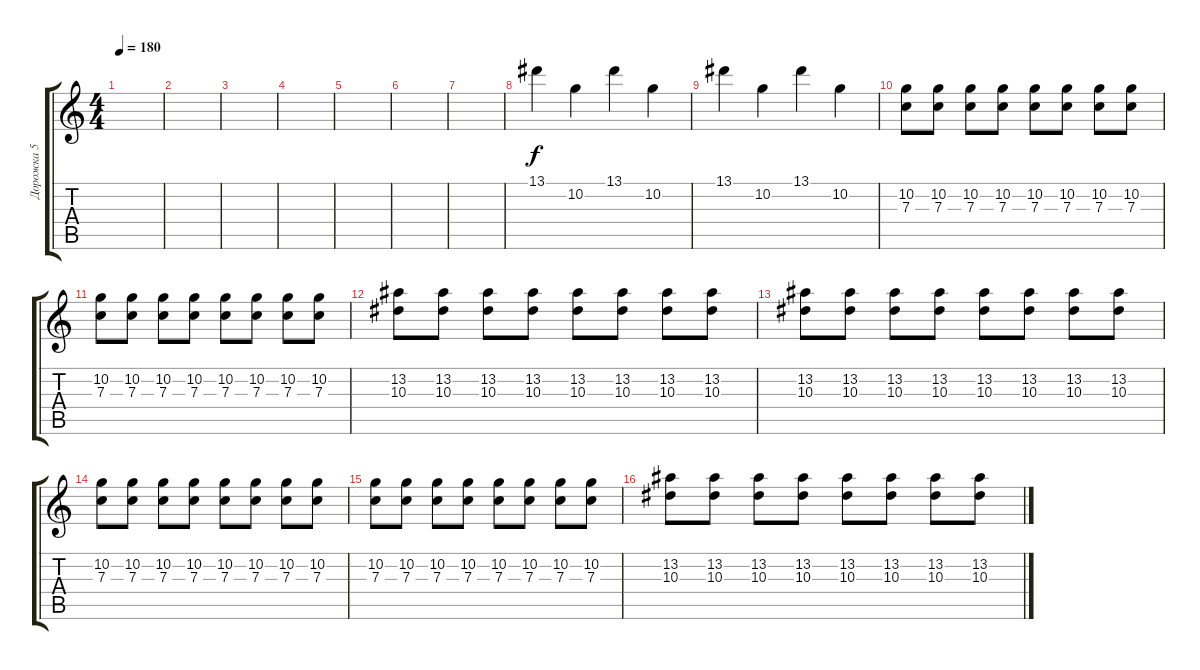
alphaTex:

\track ("Дорожка 5" "Дорожка 5") {instrument overdrivenguitar}
\staff {score tabs}
\tuning (D4 A3 F3 C3 G2 C2) {hide}
\ts (4 4)
\tempo 180
\clef g2
\ks c
|
|
|
|
|
|
|
13.1.4{volume 7 instrument electricguitarclean} 10.2.4 13.1.4 10.2.4 |
13.1.4{volume 7 instrument electricguitarclean} 10.2.4 13.1.4 10.2.4 |
(10.2 7.3).8{instrument overdrivenguitar} (10.2 7.3).8 (10.2 7.3).8 (10.2 7.3).8 (10.2 7.3).8 (10.2 7.3).8 (10.2 7.3).8 (10.2 7.3).8 |
(10.2 7.3).8 (10.2 7.3).8 (10.2 7.3).8 (10.2 7.3).8 (10.2 7.3).8 (10.2 7.3).8 (10.2 7.3).8 (10.2 7.3).8 |
(13.2 10.3).8 (13.2 10.3).8 (13.2 10.3).8 (13.2 10.3).8 (13.2 10.3).8 (13.2 10.3).8 (13.2 10.3).8 (13.2 10.3).8 |
(13.2 10.3).8 (13.2 10.3).8 (13.2 10.3).8 (13.2 10.3).8 (13.2 10.3).8 (13.2 10.3).8 (13.2 10.3).8 (13.2 10.3).8 |
(10.2 7.3).8 (10.2 7.3).8 (10.2 7.3).8 (10.2 7.3).8 (10.2 7.3).8 (10.2 7.3).8 (10.2 7.3).8 (10.2 7.3).8 |
(10.2 7.3).8 (10.2 7.3).8 (10.2 7.3).8 (10.2 7.3).8 (10.2 7.3).8 (10.2 7.3).8 (10.2 7.3).8 (10.2 7.3).8 |
(13.2 10.3).8 (13.2 10.3).8 (13.2 10.3).8 (13.2 10.3).8 (13.2 10.3).8 (13.2 10.3).8 (13.2 10.3).8 (13.2 10.3).8
